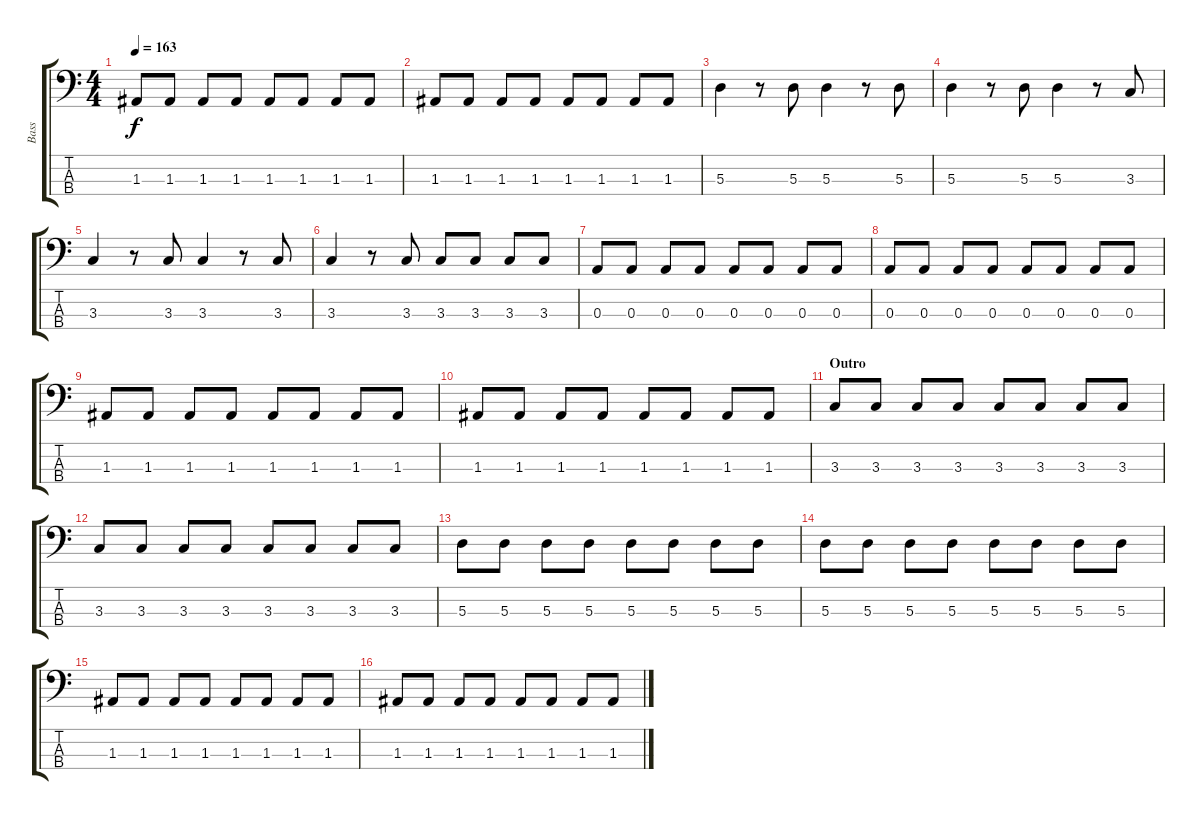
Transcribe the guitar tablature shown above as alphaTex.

\track ("Bass" "Bass") {instrument electricbasspick}
\staff {score tabs}
\tuning (G2 D2 A1 E1) {hide}
\ts (4 4)
\tempo 163
\clef f4
\ks c
1.3.8{dy f} 1.3.8 1.3.8 1.3.8 1.3.8 1.3.8 1.3.8 1.3.8 |
1.3.8 1.3.8 1.3.8 1.3.8 1.3.8 1.3.8 1.3.8 1.3.8 |
5.3.4 r.8 5.3.8 5.3.4 r.8 5.3.8 |
5.3.4 r.8 5.3.8 5.3.4 r.8 3.3.8 |
3.3.4 r.8 3.3.8 3.3.4 r.8 3.3.8 |
3.3.4 r.8 3.3.8 3.3.8 3.3.8 3.3.8 3.3.8 |
0.3.8 0.3.8 0.3.8 0.3.8 0.3.8 0.3.8 0.3.8 0.3.8 |
0.3.8 0.3.8 0.3.8 0.3.8 0.3.8 0.3.8 0.3.8 0.3.8 |
1.3.8 1.3.8 1.3.8 1.3.8 1.3.8 1.3.8 1.3.8 1.3.8 |
1.3.8 1.3.8 1.3.8 1.3.8 1.3.8 1.3.8 1.3.8 1.3.8 |
\section ("" "Outro")
3.3.8 3.3.8 3.3.8 3.3.8 3.3.8 3.3.8 3.3.8 3.3.8 |
3.3.8 3.3.8 3.3.8 3.3.8 3.3.8 3.3.8 3.3.8 3.3.8 |
5.3.8 5.3.8 5.3.8 5.3.8 5.3.8 5.3.8 5.3.8 5.3.8 |
5.3.8 5.3.8 5.3.8 5.3.8 5.3.8 5.3.8 5.3.8 5.3.8 |
1.3.8 1.3.8 1.3.8 1.3.8 1.3.8 1.3.8 1.3.8 1.3.8 |
1.3.8 1.3.8 1.3.8 1.3.8 1.3.8 1.3.8 1.3.8 1.3.8
